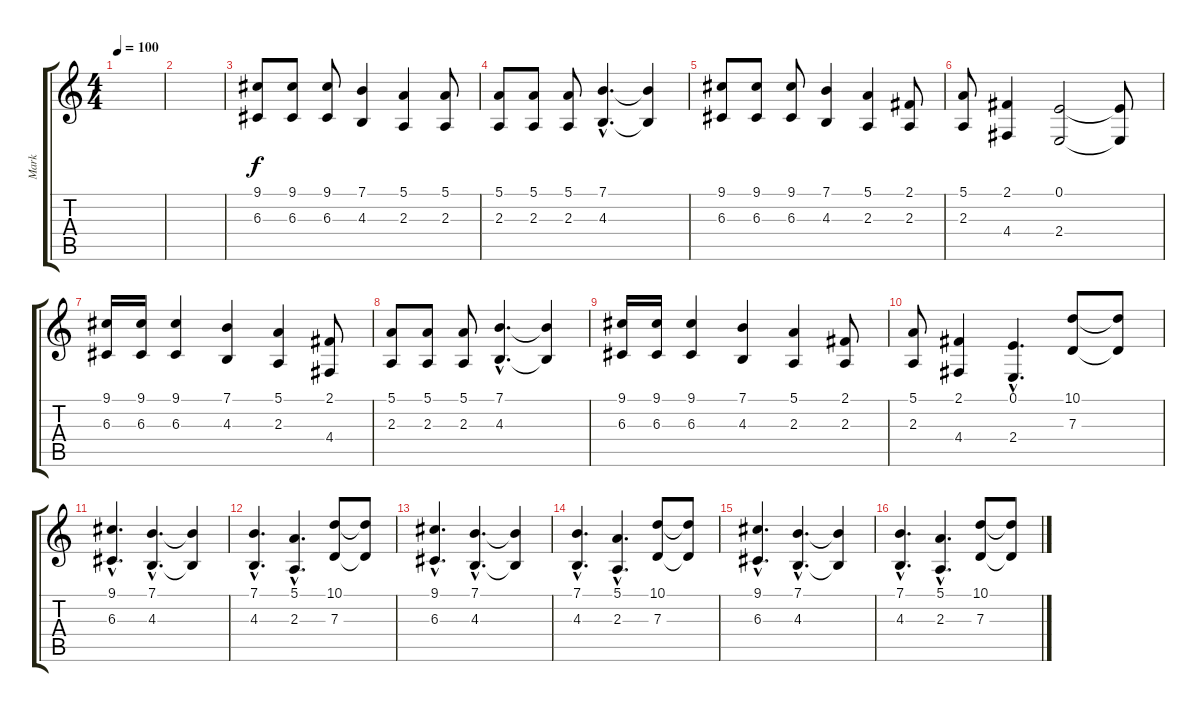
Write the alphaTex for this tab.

\track ("Mark" "Mark") {instrument choiraahs}
\staff {score tabs}
\tuning (E4 B3 G3 D3 A2 E2) {hide}
\ts (4 4)
\tempo 100
\clef g2
\ks c
|
|
(9.1 6.3).8 (9.1 6.3).8 (9.1 6.3).8 (7.1 4.3).4 (5.1 2.3).4 (5.1 2.3).8 |
(5.1 2.3).8 (5.1 2.3).8 (5.1 2.3).8 (7.1{hac} 4.3{hac}).4{d} (7.1{t} 4.3{t}).4 |
(9.1 6.3).8 (9.1 6.3).8 (9.1 6.3).8 (7.1 4.3).4 (5.1 2.3).4 (2.1 2.3).8 |
(5.1 2.3).8 (2.1 4.4).4 (0.1 2.4).2 (0.1{t} 2.4{t}).8 |
(9.1 6.3).16 (9.1 6.3).16 (9.1 6.3).4 (7.1 4.3).4 (5.1 2.3).4 (2.1 4.4).8 |
(5.1 2.3).8 (5.1 2.3).8 (5.1 2.3).8 (7.1{hac} 4.3{hac}).4{d} (7.1{t} 4.3{t}).4 |
(9.1 6.3).16 (9.1 6.3).16 (9.1 6.3).4 (7.1 4.3).4 (5.1 2.3).4 (2.1 2.3).8 |
(5.1 2.3).8 (2.1 4.4).4 (0.1{hac} 2.4{hac}).4{d} (10.1 7.3).8 (10.1{t} 7.3{t}).8 |
(9.1{hac} 6.3{hac}).4{d} (7.1{hac} 4.3{hac}).4{d} (7.1{t} 4.3{t}).4 |
(7.1{hac} 4.3{hac}).4{d} (5.1{hac} 2.3{hac}).4{d} (10.1 7.3).8 (10.1{t} 7.3{t}).8 |
(9.1{hac} 6.3{hac}).4{d} (7.1{hac} 4.3{hac}).4{d} (7.1{t} 4.3{t}).4 |
(7.1{hac} 4.3{hac}).4{d} (5.1{hac} 2.3{hac}).4{d} (10.1 7.3).8 (10.1{t} 7.3{t}).8 |
(9.1{hac} 6.3{hac}).4{d} (7.1{hac} 4.3{hac}).4{d} (7.1{t} 4.3{t}).4 |
(7.1{hac} 4.3{hac}).4{d} (5.1{hac} 2.3{hac}).4{d} (10.1 7.3).8 (10.1{t} 7.3{t}).8
